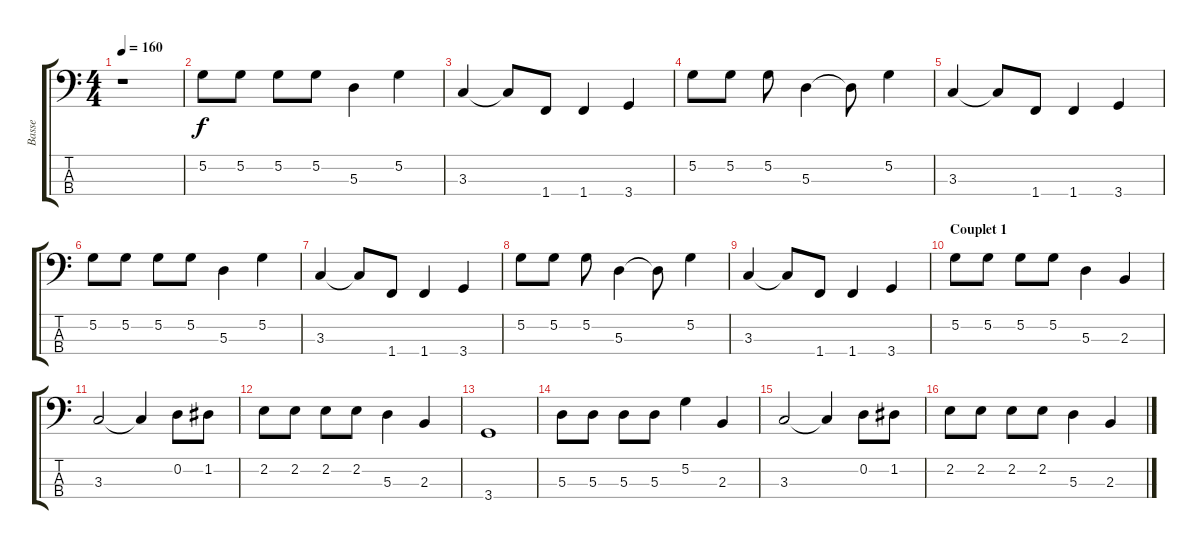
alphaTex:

\track ("Basse" "Basse") {instrument electricbassfinger}
\staff {score tabs}
\tuning (G2 D2 A1 E1) {hide}
\ts (4 4)
\tempo 160
\clef f4
\ks c
r.1{dy f instrument electricbassfinger} |
5.2.8 5.2.8 5.2.8 5.2.8 5.3.4 5.2.4 |
3.3.4 3.3{t}.8 1.4.8 1.4.4 3.4.4 |
5.2.8 5.2.8 5.2.8 5.3.4 5.3{t}.8 5.2.4 |
3.3.4 3.3{t}.8 1.4.8 1.4.4 3.4.4 |
5.2.8 5.2.8 5.2.8 5.2.8 5.3.4 5.2.4 |
3.3.4 3.3{t}.8 1.4.8 1.4.4 3.4.4 |
5.2.8 5.2.8 5.2.8 5.3.4 5.3{t}.8 5.2.4 |
3.3.4 3.3{t}.8 1.4.8 1.4.4 3.4.4 |
\section ("" "Couplet 1")
5.2.8 5.2.8 5.2.8 5.2.8 5.3.4 2.3.4 |
3.3.2 3.3{t}.4 0.2.8 1.2.8 |
2.2.8 2.2.8 2.2.8 2.2.8 5.3.4 2.3.4 |
3.4.1 |
5.3.8 5.3.8 5.3.8 5.3.8 5.2.4 2.3.4 |
3.3.2 3.3{t}.4 0.2.8 1.2.8 |
2.2.8 2.2.8 2.2.8 2.2.8 5.3.4 2.3.4
